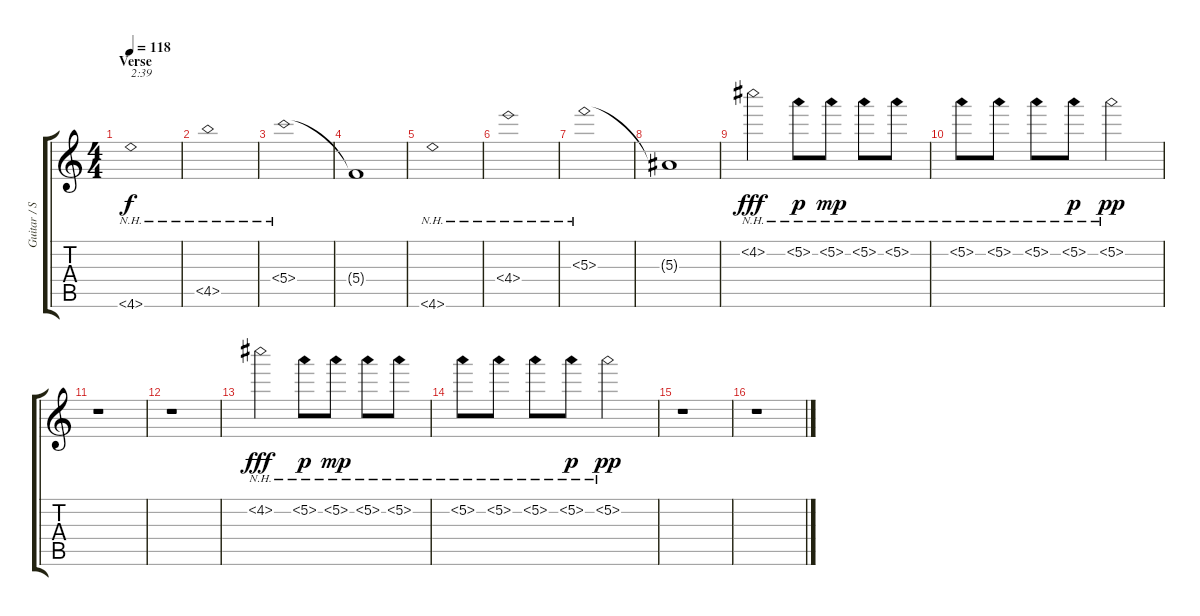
\track ("Guitar / Stef Carpenter" "Guitar / S") {instrument overdrivenguitar}
\staff {score tabs}
\tuning (D4 A3 F3 C3 G2 C2) {hide}
\ts (4 4)
\section ("" "Verse")
\tempo 118
\clef g2
\ks c
4.6{nh}.1{txt "2:39" dy f volume 12 instrument electricguitarjazz} |
4.5{nh}.1 |
5.4{nh}.1 |
5.4{t}.1 |
4.6{nh}.1 |
4.4{nh}.1 |
5.3{nh}.1 |
5.3{t}.1 |
4.2{nh}.2{dy fff} 5.2{nh}.8{dy p} 5.2{nh}.8{dy mp} 5.2{nh}.8 5.2{nh}.8 |
5.2{nh}.8 5.2{nh}.8 5.2{nh}.8 5.2{nh}.8{dy p} 5.2{nh}.2{dy pp} |
r.1 |
r.1 |
4.2{nh}.2{dy fff} 5.2{nh}.8{dy p} 5.2{nh}.8{dy mp} 5.2{nh}.8 5.2{nh}.8 |
5.2{nh}.8 5.2{nh}.8 5.2{nh}.8 5.2{nh}.8{dy p} 5.2{nh}.2{dy pp} |
r.1 |
r.1
